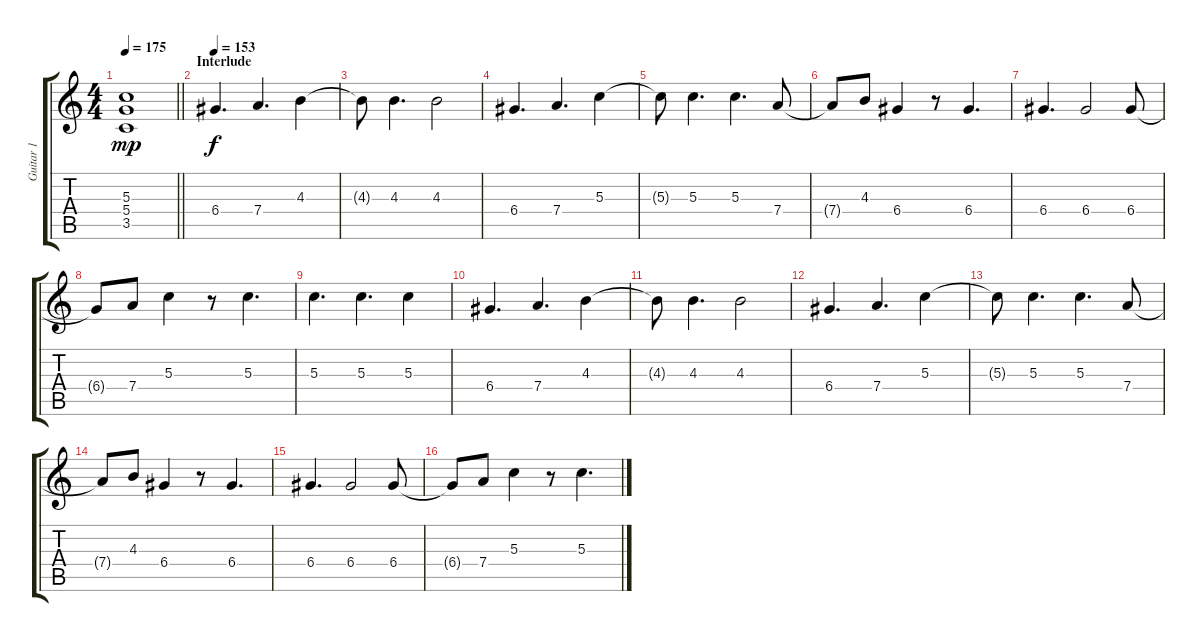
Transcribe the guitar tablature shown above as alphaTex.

\track ("Guitar 1" "Guitar 1") {instrument electricguitarclean}
\staff {score tabs}
\tuning (E4 B3 G3 D3 A2 E2) {hide}
\ts (4 4)
\tempo 175
\clef g2
\barLineRight lightlight
\ks c
(5.3{t} 5.4{t} 3.5{t}).1{dy mp} |
\section ("" "Interlude")
\tempo 153
6.4.4{d dy f instrument electricguitarclean} 7.4.4{d} 4.3.4 |
4.3{t}.8 4.3.4{d} 4.3.2 |
6.4.4{d} 7.4.4{d} 5.3.4 |
5.3{t}.8 5.3.4{d} 5.3.4{d} 7.4.8 |
7.4{t}.8 4.3.8 6.4.4 r.8 6.4.4{d} |
6.4.4{d} 6.4.2 6.4.8 |
6.4{t}.8 7.4.8 5.3.4 r.8 5.3.4{d} |
5.3.4{d} 5.3.4{d} 5.3.4 |
6.4.4{d} 7.4.4{d} 4.3.4 |
4.3{t}.8 4.3.4{d} 4.3.2 |
6.4.4{d} 7.4.4{d} 5.3.4 |
5.3{t}.8 5.3.4{d} 5.3.4{d} 7.4.8 |
7.4{t}.8 4.3.8 6.4.4 r.8 6.4.4{d} |
6.4.4{d} 6.4.2 6.4.8 |
6.4{t}.8 7.4.8 5.3.4 r.8 5.3.4{d}
